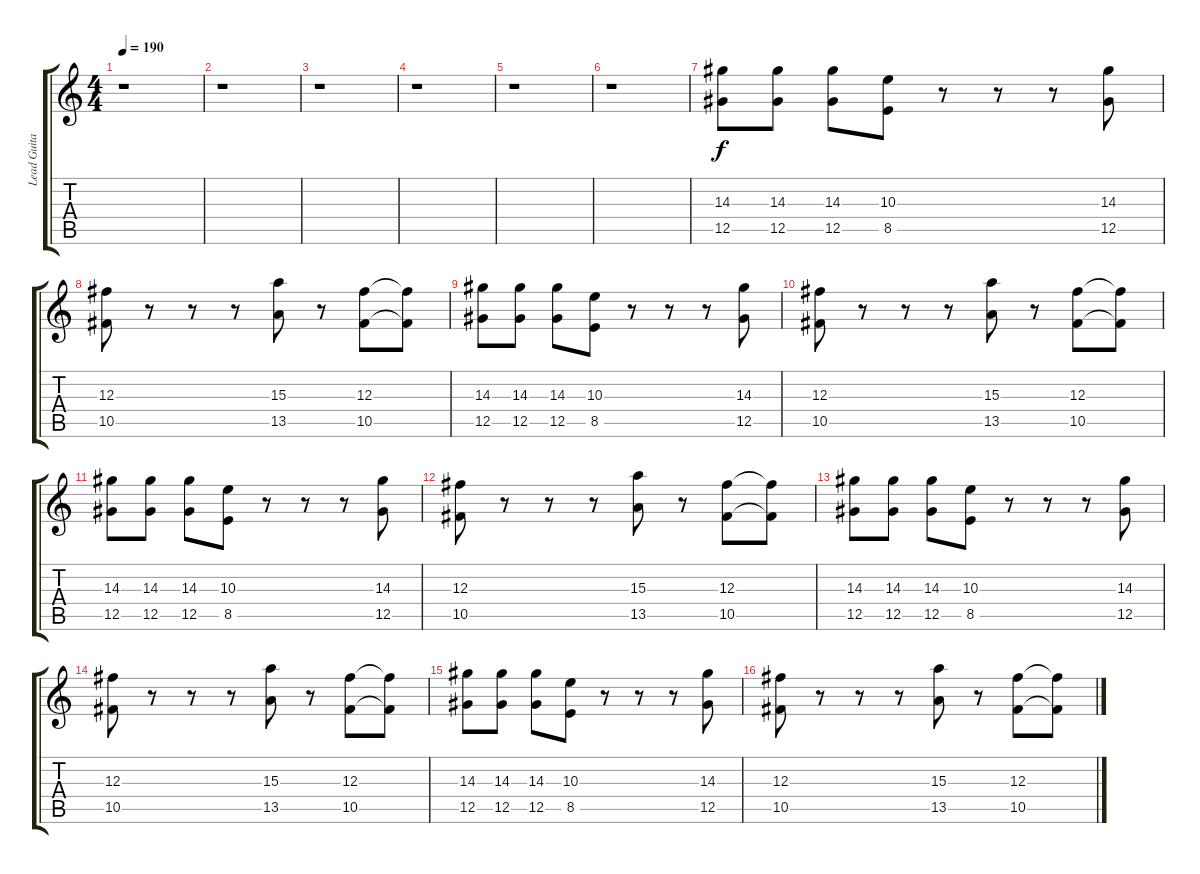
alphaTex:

\track ("Lead Guitar" "Lead Guita") {instrument distortionguitar}
\staff {score tabs}
\tuning (Eb4 Bb3 Gb3 Db3 Ab2 Db2) {hide}
\ts (4 4)
\tempo 190
\clef g2
\ks c
r.1{dy f} |
r.1 |
r.1 |
r.1 |
r.1 |
r.1 |
(14.3 12.5).8 (14.3 12.5).8 (14.3 12.5).8 (10.3 8.5).8 r.8 r.8 r.8 (14.3 12.5).8 |
(12.3 10.5).8 r.8 r.8 r.8 (15.3 13.5).8 r.8 (12.3 10.5).8 (12.3{t} 10.5{t}).8 |
(14.3 12.5).8 (14.3 12.5).8 (14.3 12.5).8 (10.3 8.5).8 r.8 r.8 r.8 (14.3 12.5).8 |
(12.3 10.5).8 r.8 r.8 r.8 (15.3 13.5).8 r.8 (12.3 10.5).8 (12.3{t} 10.5{t}).8 |
(14.3 12.5).8 (14.3 12.5).8 (14.3 12.5).8 (10.3 8.5).8 r.8 r.8 r.8 (14.3 12.5).8 |
(12.3 10.5).8 r.8 r.8 r.8 (15.3 13.5).8 r.8 (12.3 10.5).8 (12.3{t} 10.5{t}).8 |
(14.3 12.5).8 (14.3 12.5).8 (14.3 12.5).8 (10.3 8.5).8 r.8 r.8 r.8 (14.3 12.5).8 |
(12.3 10.5).8 r.8 r.8 r.8 (15.3 13.5).8 r.8 (12.3 10.5).8 (12.3{t} 10.5{t}).8 |
(14.3 12.5).8 (14.3 12.5).8 (14.3 12.5).8 (10.3 8.5).8 r.8 r.8 r.8 (14.3 12.5).8 |
(12.3 10.5).8 r.8 r.8 r.8 (15.3 13.5).8 r.8 (12.3 10.5).8 (12.3{t} 10.5{t}).8
